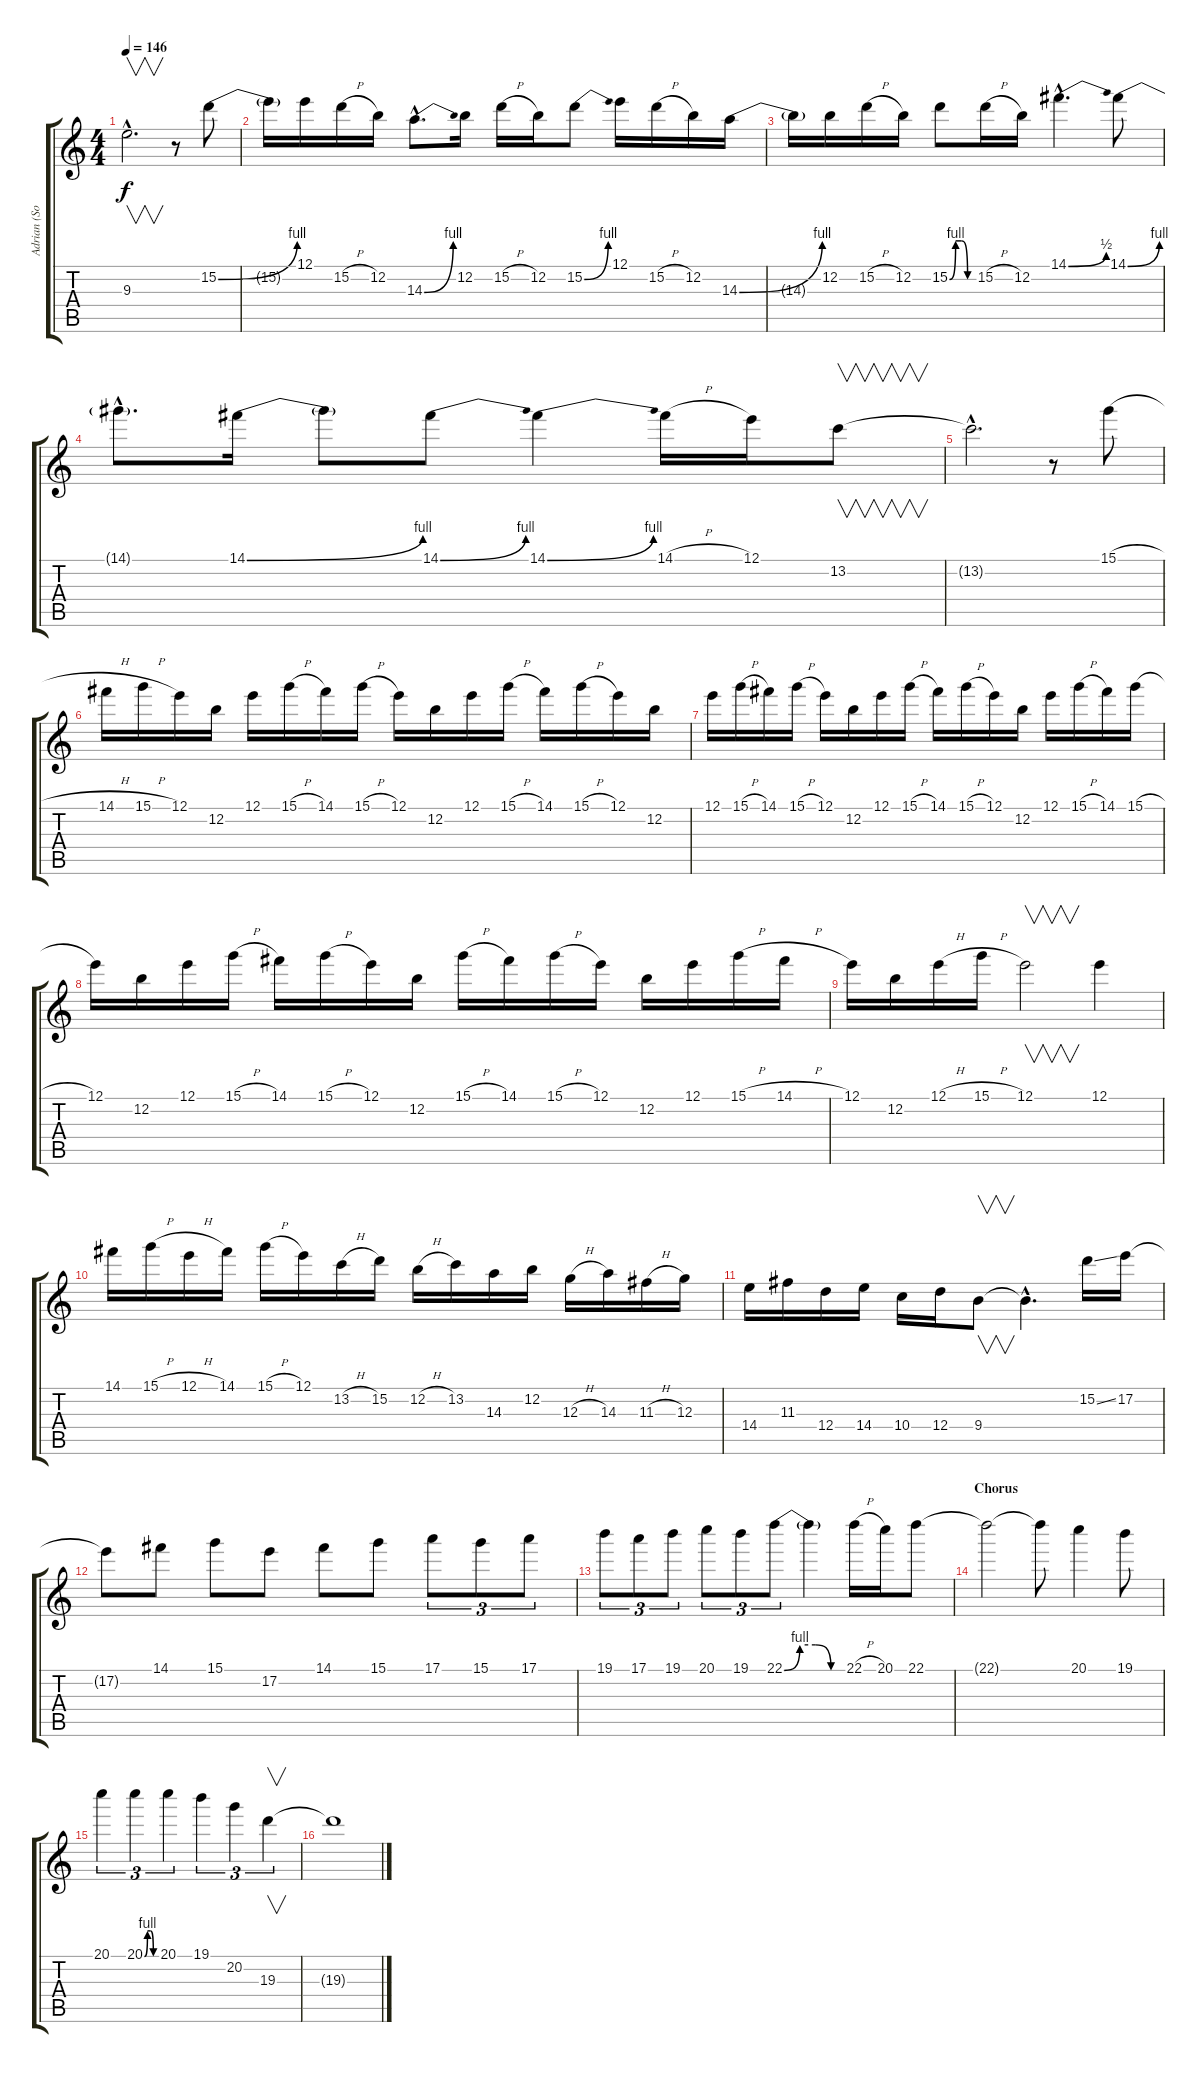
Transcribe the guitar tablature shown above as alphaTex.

\track ("Adrian (Solo Guitar)" "Adrian (So") {instrument distortionguitar}
\staff {score tabs}
\tuning (E4 B3 G3 D3 A2 E2) {hide}
\ts (4 4)
\tempo 146
\clef g2
\ks c
9.3{hac}.2{v d dy f} r.8 15.2{be (bend 0 0 60 4)}.8 |
15.2{t}.16 12.1.16 15.2{h}.16 12.2.16 14.3{be (bend 0 0 60 4) hac}.8{d} 12.2.16 15.2{h}.16 12.2.16 15.2{be (bend 0 0 60 4)}.8 12.1.16 15.2{h}.16 12.2.16 14.3{be (bend 0 0 60 4)}.16 |
14.3{t}.16 12.2.16 15.2{h}.16 12.2.16 15.2{be (custom 0 0 15 4 30 4 45 0 60 0)}.8 15.2{h}.16 12.2.16 14.1{be (bend 0 0 60 2) hac}.4{d} 14.1{be (bend 0 0 60 4)}.8 |
14.1{hac t}.8{d} 14.1{be (bend 0 0 60 4)}.16 14.1{t}.8 14.1{be (bend 0 0 60 4)}.8 14.1{be (bend 0 0 60 4)}.4 14.1{h}.16 12.1.16 13.2.8{v} |
13.2{hac t}.2{d} r.8 15.1{h}.8 |
14.1{h}.16 15.1{h}.16 12.1.16 12.2.16 12.1.16 15.1{h}.16 14.1.16 15.1{h}.16 12.1.16 12.2.16 12.1.16 15.1{h}.16 14.1.16 15.1{h}.16 12.1.16 12.2.16 |
12.1.16 15.1{h}.16 14.1.16 15.1{h}.16 12.1.16 12.2.16 12.1.16 15.1{h}.16 14.1.16 15.1{h}.16 12.1.16 12.2.16 12.1.16 15.1{h}.16 14.1.16 15.1{h}.16 |
12.1.16 12.2.16 12.1.16 15.1{h}.16 14.1.16 15.1{h}.16 12.1.16 12.2.16 15.1{h}.16 14.1.16 15.1{h}.16 12.1.16 12.2.16 12.1.16 15.1{h}.16 14.1{h}.16 |
12.1.16 12.2.16 12.1{h}.16 15.1{h}.16 12.1.2{v} 12.1.4 |
14.1.16 15.1{h}.16 12.1{h}.16 14.1.16 15.1{h}.16 12.1.16 13.2{h}.16 15.2.16 12.2{h}.16 13.2.16 14.3.16 12.2.16 12.3{h}.16 14.3.16 11.3{h}.16 12.3.16 |
14.4.16 11.3.16 12.4.16 14.4.16 10.4.16 12.4.16 9.4.8{v} 9.4{hac t}.4{d} 15.2{ss}.16 17.2.16 |
17.2{t}.8 14.1.8 15.1.8 17.2.8 14.1.8 15.1.8 17.1.8{tu (3 2)} 15.1.8{tu (3 2)} 17.1.8{tu (3 2)} |
19.1.8{tu (3 2)} 17.1.8{tu (3 2)} 19.1.8{tu (3 2)} 20.1.8{tu (3 2)} 19.1.8{tu (3 2)} 22.1{be (custom 0 0 15 4 30 4 45 0 60 0)}.8{tu (3 2)} 22.1{t}.4 22.1{h}.16 20.1.16 22.1.8 |
\section ("" "Chorus")
22.1{t}.2 22.1{t}.8 20.1.4 19.1.8 |
20.1.4{tu (3 2)} 20.1{be (custom 0 0 15 4 30 4 45 0 60 0)}.4{tu (3 2)} 20.1.4{tu (3 2)} 19.1.4{tu (3 2)} 20.2.4{tu (3 2)} 19.3.4{v tu (3 2)} |
19.3{t}.1
